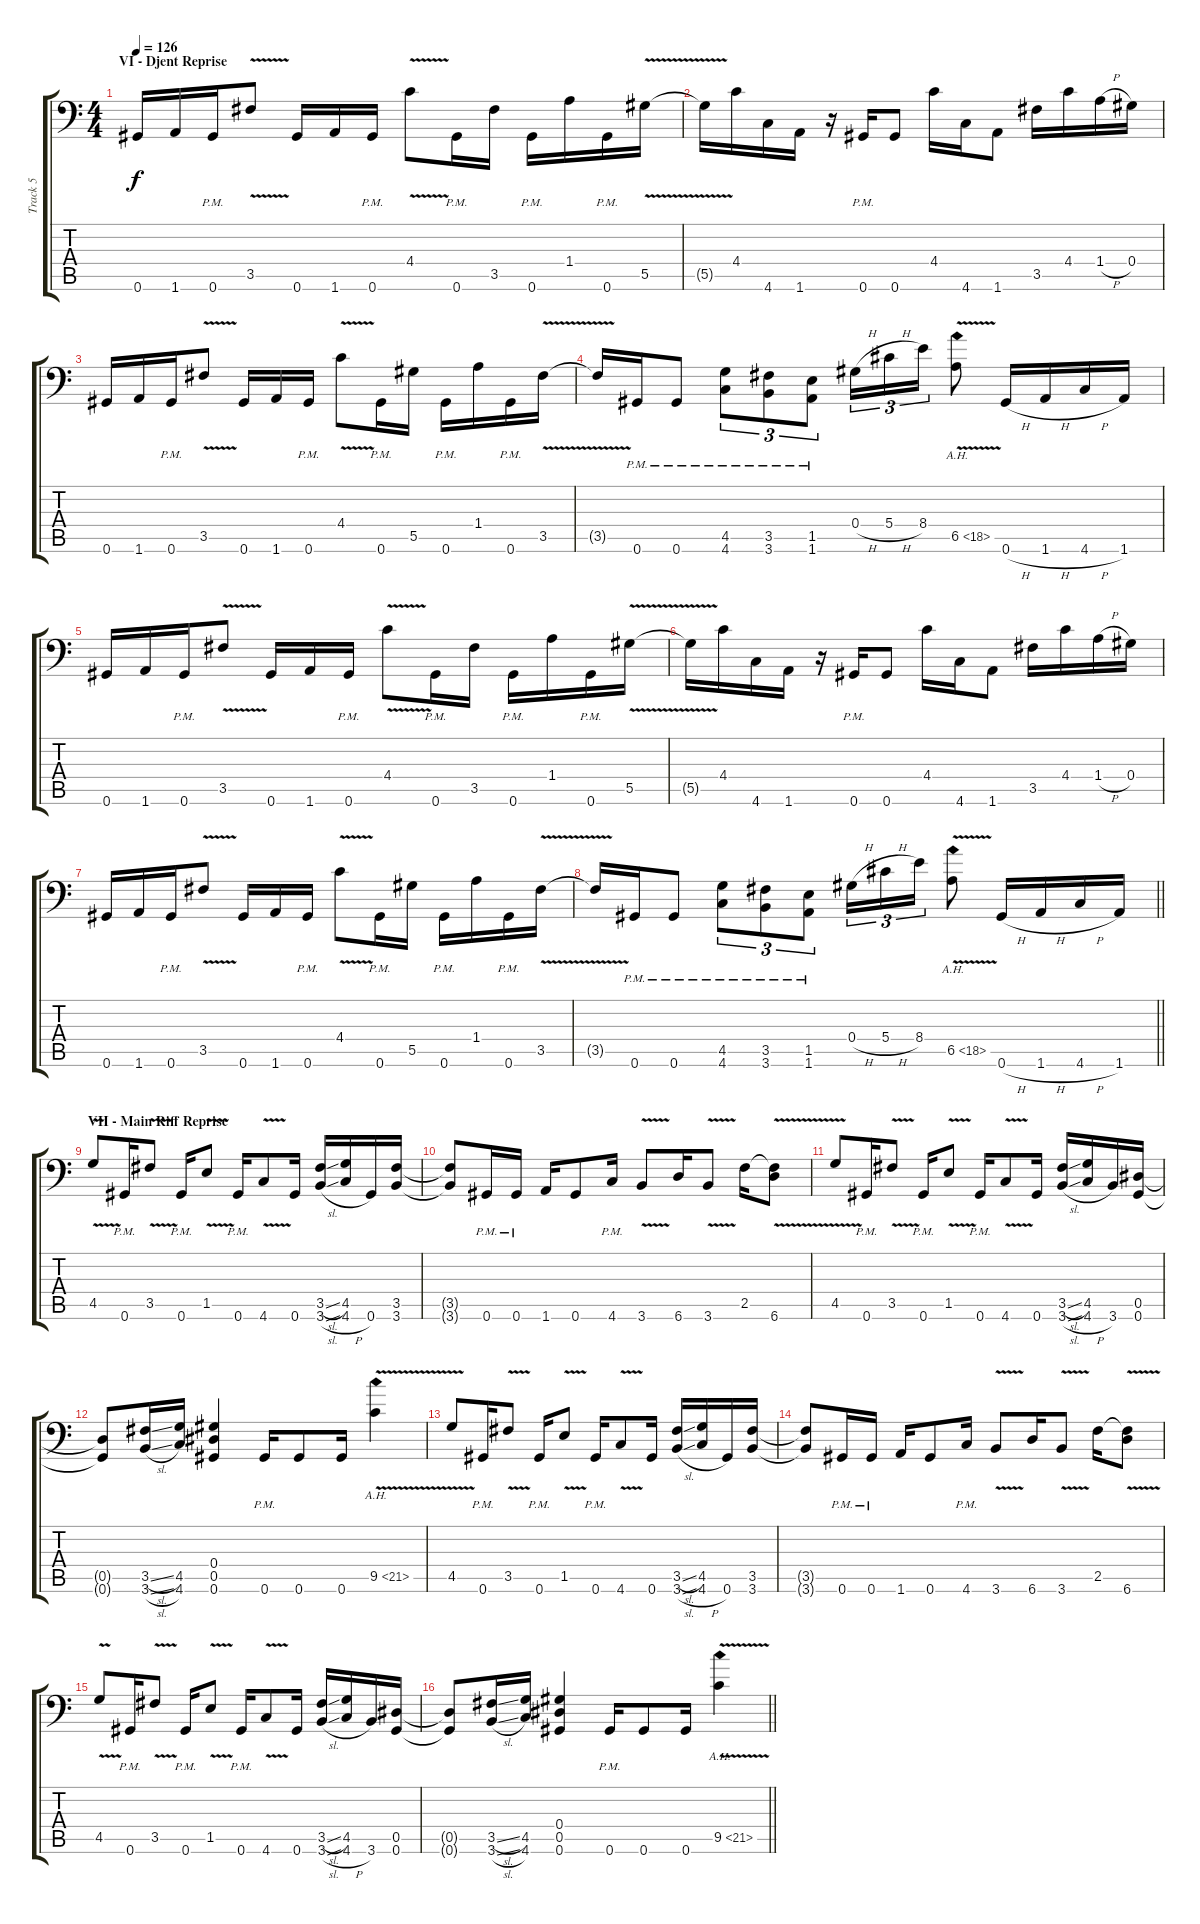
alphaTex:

\track ("Track 5" "Track 5") {instrument overdrivenguitar}
\staff {score tabs}
\tuning (Bb3 F3 Db3 Ab2 Eb2 Ab1) {hide}
\ts (4 4)
\section ("" "VI - Djent Reprise")
\tempo 126
\clef f4
\ks c
0.6.16{dy f} 1.6.16 0.6{pm}.16 3.5{v}.8 0.6.16 1.6.16 0.6{pm}.16 4.4{v}.8 0.6{pm}.16 3.5.16 0.6{pm}.16 1.4.16 0.6{pm}.16 5.5{v}.16 |
5.5{t}.16 4.4.16 4.6.16 1.6.16 r.16 0.6{pm}.16 0.6.8 4.4.16 4.6.16 1.6.8 3.5.16 4.4.16 1.4{h}.16 0.4.16 |
0.6.16 1.6.16 0.6{pm}.16 3.5{v}.8 0.6.16 1.6.16 0.6{pm}.16 4.4{v}.8 0.6{pm}.16 5.5.16 0.6{pm}.16 1.4.16 0.6{pm}.16 3.5{v}.16 |
3.5{t}.16 0.6{pm}.16 0.6{pm}.8 (4.5{pm} 4.6{pm}).8{tu (3 2)} (3.5{pm} 3.6{pm}).8{tu (3 2)} (1.5{pm} 1.6{pm}).8{tu (3 2)} 0.4{h}.16{tu (3 2)} 5.4{h}.16{tu (3 2)} 8.4.16{tu (3 2)} 6.5{ah 12 v}.8 0.6{h}.16 1.6{h}.16 4.6{h}.16 1.6.16 |
0.6.16 1.6.16 0.6{pm}.16 3.5{v}.8 0.6.16 1.6.16 0.6{pm}.16 4.4{v}.8 0.6{pm}.16 3.5.16 0.6{pm}.16 1.4.16 0.6{pm}.16 5.5{v}.16 |
5.5{t}.16 4.4.16 4.6.16 1.6.16 r.16 0.6{pm}.16 0.6.8 4.4.16 4.6.16 1.6.8 3.5.16 4.4.16 1.4{h}.16 0.4.16 |
0.6.16 1.6.16 0.6{pm}.16 3.5{v}.8 0.6.16 1.6.16 0.6{pm}.16 4.4{v}.8 0.6{pm}.16 5.5.16 0.6{pm}.16 1.4.16 0.6{pm}.16 3.5{v}.16 |
\barLineRight lightlight
3.5{t}.16 0.6{pm}.16 0.6{pm}.8 (4.5{pm} 4.6{pm}).8{tu (3 2)} (3.5{pm} 3.6{pm}).8{tu (3 2)} (1.5{pm} 1.6{pm}).8{tu (3 2)} 0.4{h}.16{tu (3 2)} 5.4{h}.16{tu (3 2)} 8.4.16{tu (3 2)} 6.5{ah 12 v}.8 0.6{h}.16 1.6{h}.16 4.6{h}.16 1.6.16 |
\section ("" "VII - Main Riff Reprise")
4.5{v}.8 0.6{pm}.16 3.5{v}.8 0.6{pm}.16 1.5{v}.8 0.6{pm}.16 4.6{v}.8 0.6.16 (3.5{sl} 3.6{sl}).16 (4.5 4.6{h}).16 0.6.16 (3.5 3.6).16 |
(3.5{t} 3.6{t}).8 0.6{pm}.16 0.6{pm}.16 1.6.16 0.6.8 4.6{pm}.16 3.6{v}.8 6.6.16 3.6{v}.8 2.5.16 (2.5{t} 6.6{v}).8 |
4.5{v}.8 0.6{pm}.16 3.5{v}.8 0.6{pm}.16 1.5{v}.8 0.6{pm}.16 4.6{v}.8 0.6.16 (3.5{sl} 3.6{sl}).16 (4.5 4.6{h}).16 3.6.16 (0.5 0.6).16 |
(0.5{t} 0.6{t}).8 (3.5{sl} 3.6{sl}).16 (4.5 4.6).16 (0.4 0.5 0.6).4 0.6{pm}.16 0.6.8 0.6.16 9.5{ah 12 v}.4 |
4.5{v}.8 0.6{pm}.16 3.5{v}.8 0.6{pm}.16 1.5{v}.8 0.6{pm}.16 4.6{v}.8 0.6.16 (3.5{sl} 3.6{sl}).16 (4.5 4.6{h}).16 0.6.16 (3.5 3.6).16 |
(3.5{t} 3.6{t}).8 0.6{pm}.16 0.6{pm}.16 1.6.16 0.6.8 4.6{pm}.16 3.6{v}.8 6.6.16 3.6{v}.8 2.5.16 (2.5{t} 6.6{v}).8 |
4.5{v}.8 0.6{pm}.16 3.5{v}.8 0.6{pm}.16 1.5{v}.8 0.6{pm}.16 4.6{v}.8 0.6.16 (3.5{sl} 3.6{sl}).16 (4.5 4.6{h}).16 3.6.16 (0.5 0.6).16 |
\barLineRight lightlight
(0.5{t} 0.6{t}).8 (3.5{sl} 3.6{sl}).16 (4.5 4.6).16 (0.4 0.5 0.6).4 0.6{pm}.16 0.6.8 0.6.16 9.5{ah 12 v}.4
